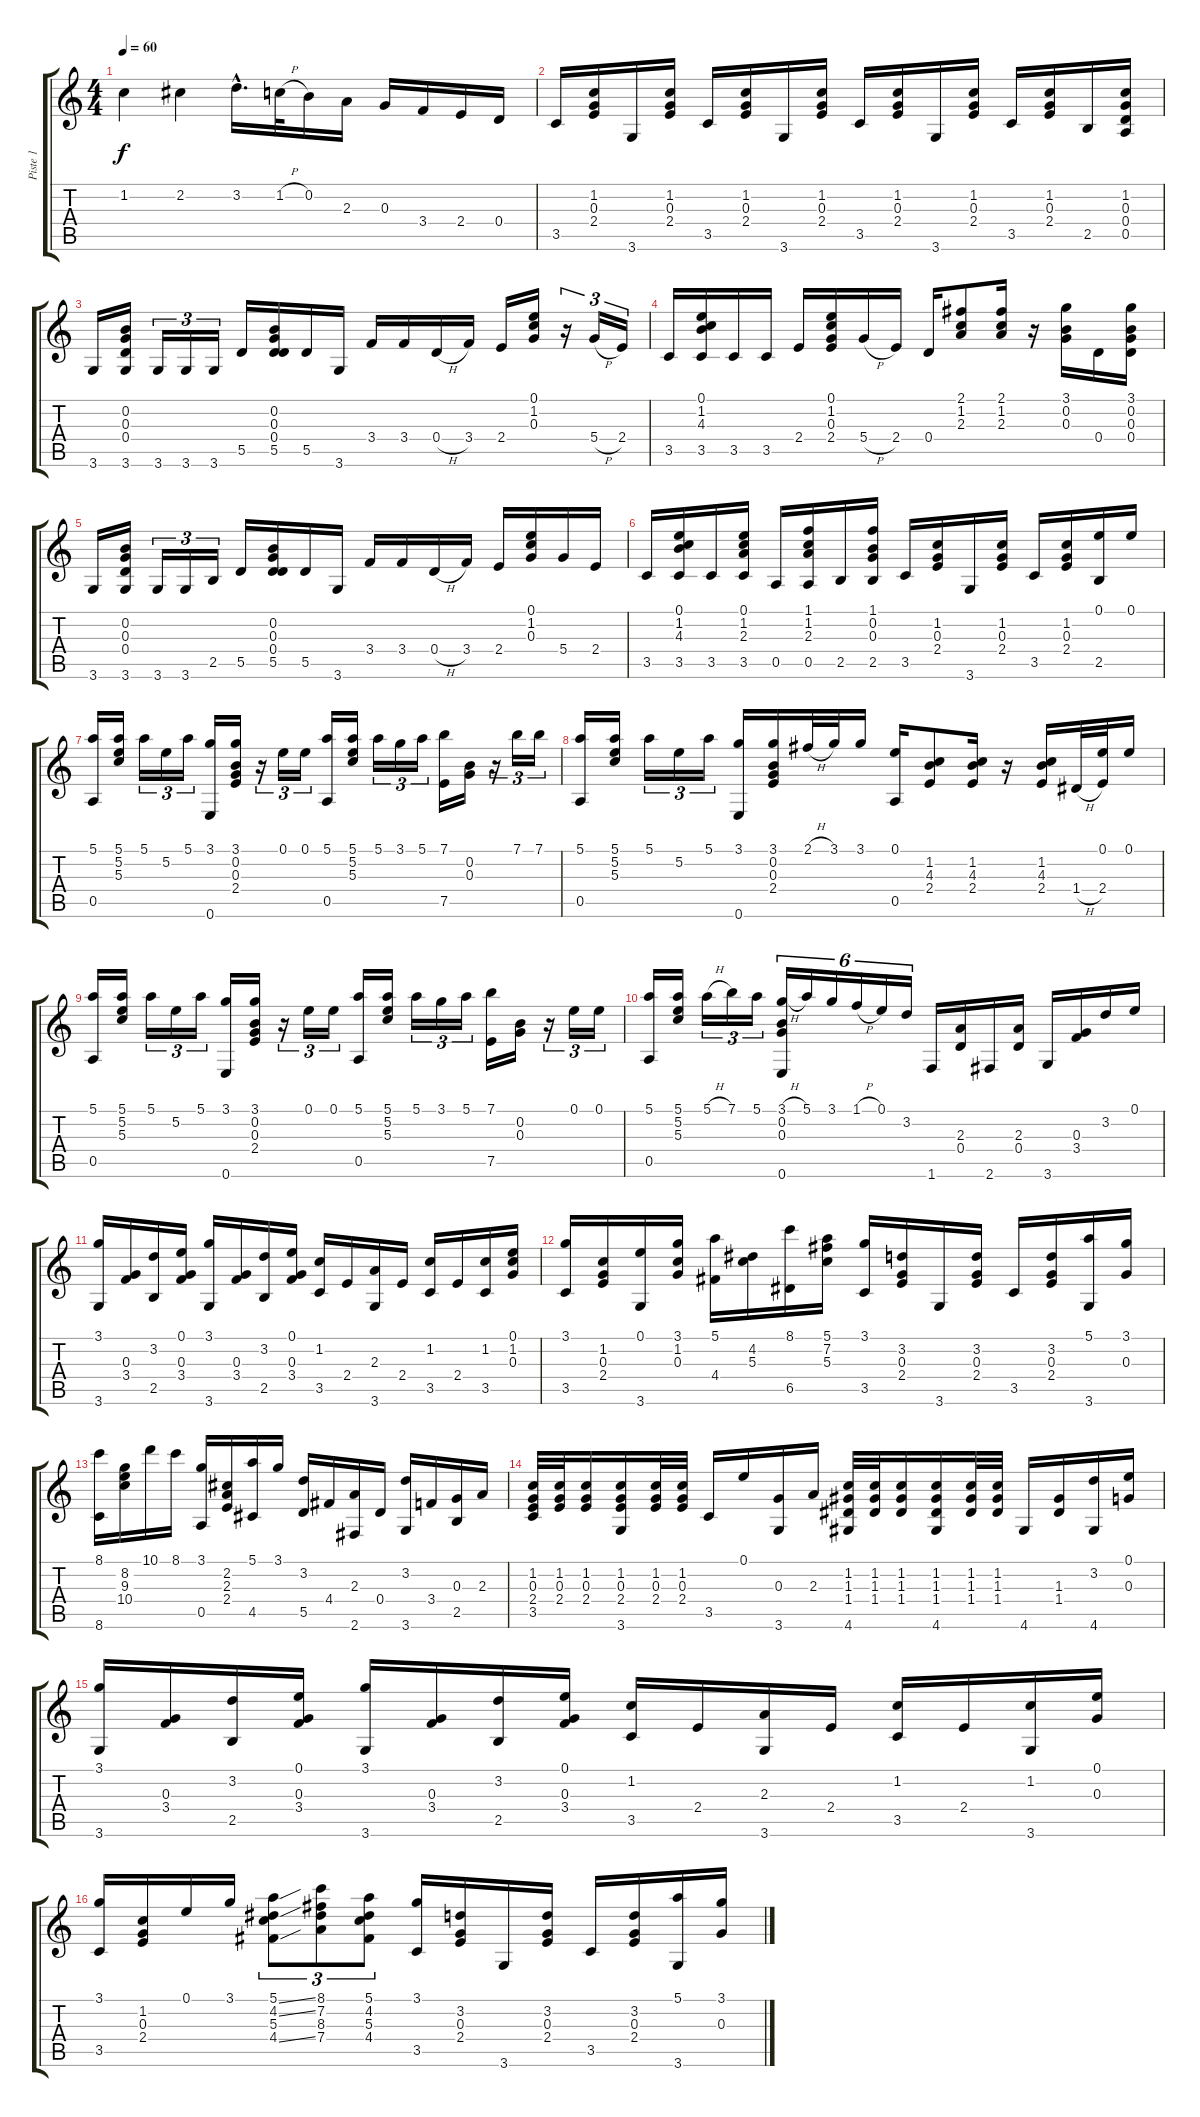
\track ("Piste 1" "Piste 1") {instrument acousticguitarnylon}
\staff {score tabs}
\tuning (E4 B3 G3 D3 A2 E2) {hide}
\ts (4 4)
\tempo 60
\clef g2
\ks c
1.2.4{dy f instrument acousticguitarnylon} 2.2.4 3.2{hac}.16{d} 1.2{h}.32 0.2.16 2.3.16 0.3.16 3.4.16 2.4.16 0.4.16 |
3.5.16 (1.2 0.3 2.4).16 3.6.16 (1.2 0.3 2.4).16 3.5.16 (1.2 0.3 2.4).16 3.6.16 (1.2 0.3 2.4).16 3.5.16 (1.2 0.3 2.4).16 3.6.16 (1.2 0.3 2.4).16 3.5.16 (1.2 0.3 2.4).16 2.5.16 (1.2 0.3 0.4 0.5).16 |
3.6.16 (0.2 0.3 0.4 3.6).16 3.6.16{tu (3 2)} 3.6.16{tu (3 2)} 3.6.16{tu (3 2)} 5.5.16 (0.2 0.3 0.4 5.5).16 5.5.16 3.6.16 3.4.16 3.4.16 0.4{h}.16 3.4.16 2.4.16 (0.1 1.2 0.3).16 r.16{tu (3 2)} 5.4{h}.16{tu (3 2)} 2.4.16{tu (3 2)} |
3.5.16 (0.1 1.2 4.3 3.5).16 3.5.16 3.5.16 2.4.16 (0.1 1.2 0.3 2.4).16 5.4{h}.16 2.4.16 0.4.16 (2.1 1.2 2.3).8 (2.1 1.2 2.3).16 r.16 (3.1 0.2 0.3).16 0.4.16 (3.1 0.2 0.3 0.4).16 |
3.6.16 (0.2 0.3 0.4 3.6).16 3.6.16{tu (3 2)} 3.6.16{tu (3 2)} 2.5.16{tu (3 2)} 5.5.16 (0.2 0.3 0.4 5.5).16 5.5.16 3.6.16 3.4.16 3.4.16 0.4{h}.16 3.4.16 2.4.16 (0.1 1.2 0.3).16 5.4.16 2.4.16 |
3.5.16 (0.1 1.2 4.3 3.5).16 3.5.16 (0.1 1.2 2.3 3.5).16 0.5.16 (1.1 1.2 2.3 0.5).16 2.5.16 (1.1 0.2 0.3 2.5).16 3.5.16 (1.2 0.3 2.4).16 3.6.16 (1.2 0.3 2.4).16 3.5.16 (1.2 0.3 2.4).16 (0.1 2.5).16 0.1.16 |
(5.1 0.5).16 (5.1 5.2 5.3).16 5.1.16{tu (3 2)} 5.2.16{tu (3 2)} 5.1.16{tu (3 2)} (3.1 0.6).16 (3.1 0.2 0.3 2.4).16 r.16{tu (3 2)} 0.1.16{tu (3 2)} 0.1.16{tu (3 2)} (5.1 0.5).16 (5.1 5.2 5.3).16 5.1.16{tu (3 2)} 3.1.16{tu (3 2)} 5.1.16{tu (3 2)} (7.1 7.5).16 (0.2 0.3).16 r.16{tu (3 2)} 7.1.16{tu (3 2)} 7.1.16{tu (3 2)} |
(5.1 0.5).16 (5.1 5.2 5.3).16 5.1.16{tu (3 2)} 5.2.16{tu (3 2)} 5.1.16{tu (3 2)} (3.1 0.6).16 (3.1 0.2 0.3 2.4).16 2.1{h}.32 3.1.32 3.1.16 (0.1 0.5).16 (1.2 4.3 2.4).8 (1.2 4.3 2.4).16 r.16 (1.2 4.3 2.4).16 1.4{h}.32 (0.1 2.4).32 0.1.16 |
(5.1 0.5).16 (5.1 5.2 5.3).16 5.1.16{tu (3 2)} 5.2.16{tu (3 2)} 5.1.16{tu (3 2)} (3.1 0.6).16 (3.1 0.2 0.3 2.4).16 r.16{tu (3 2)} 0.1.16{tu (3 2)} 0.1.16{tu (3 2)} (5.1 0.5).16 (5.1 5.2 5.3).16 5.1.16{tu (3 2)} 3.1.16{tu (3 2)} 5.1.16{tu (3 2)} (7.1 7.5).16 (0.2 0.3).16 r.16{tu (3 2)} 0.1.16{tu (3 2)} 0.1.16{tu (3 2)} |
(5.1 0.5).16 (5.1 5.2 5.3).16 5.1{h}.16{tu (3 2)} 7.1.16{tu (3 2)} 5.1.16{tu (3 2)} (3.1{h} 0.2 0.3 0.6).16{tu (6 4)} 5.1.16{tu (6 4)} 3.1.16{tu (6 4)} 1.1{h}.16{tu (6 4)} 0.1.16{tu (6 4)} 3.2.16{tu (6 4)} 1.6.16 (2.3 0.4).16 2.6.16 (2.3 0.4).16 3.6.16 (0.3 3.4).16 3.2.16 0.1.16 |
(3.1 3.6).16 (0.3 3.4).16 (3.2 2.5).16 (0.1 0.3 3.4).16 (3.1 3.6).16 (0.3 3.4).16 (3.2 2.5).16 (0.1 0.3 3.4).16 (1.2 3.5).16 2.4.16 (2.3 3.6).16 2.4.16 (1.2 3.5).16 2.4.16 (1.2 3.5).16 (0.1 1.2 0.3).16 |
(3.1 3.5).16 (1.2 0.3 2.4).16 (0.1 3.6).16 (3.1 1.2 0.3).16 (5.1 4.4).16 (4.2 5.3).16 (8.1 6.5).16 (5.1 7.2 5.3).16 (3.1 3.5).16 (3.2 0.3 2.4).16 3.6.16 (3.2 0.3 2.4).16 3.5.16 (3.2 0.3 2.4).16 (5.1 3.6).16 (3.1 0.3).16 |
(8.1 8.6).16 (8.2 9.3 10.4).16 10.1.16 8.1.16 (3.1 0.5).16 (2.2 2.3 2.4).16 (5.1 4.5).16 3.1.16 (3.2 5.5).16 4.4.16 (2.3 2.6).16 0.4.16 (3.2 3.6).16 3.4.16 (0.3 2.5).16 2.3.16 |
(1.2 0.3 2.4 3.5).32 (1.2 0.3 2.4).32 (1.2 0.3 2.4).16 (1.2 0.3 2.4 3.6).16 (1.2 0.3 2.4).32 (1.2 0.3 2.4).32 3.5.16 0.1.16 (0.3 3.6).16 2.3.16 (1.2 1.3 1.4 4.6).32 (1.2 1.3 1.4).32 (1.2 1.3 1.4).16 (1.2 1.3 1.4 4.6).16 (1.2 1.3 1.4).32 (1.2 1.3 1.4).32 4.6.16 (1.3 1.4).16 (3.2 4.6).16 (0.1 0.3).16 |
(3.1 3.6).16 (0.3 3.4).16 (3.2 2.5).16 (0.1 0.3 3.4).16 (3.1 3.6).16 (0.3 3.4).16 (3.2 2.5).16 (0.1 0.3 3.4).16 (1.2 3.5).16 2.4.16 (2.3 3.6).16 2.4.16 (1.2 3.5).16 2.4.16 (1.2 3.6).16 (0.1 0.3).16 |
(3.1 3.5).16 (1.2 0.3 2.4).16 0.1.16 3.1.16 (5.1{ss} 4.2{ss} 5.3 4.4{ss}).8{tu (3 2)} (8.1 7.2 8.3 7.4).8{tu (3 2)} (5.1 4.2 5.3 4.4).8{tu (3 2)} (3.1 3.5).16 (3.2 0.3 2.4).16 3.6.16 (3.2 0.3 2.4).16 3.5.16 (3.2 0.3 2.4).16 (5.1 3.6).16 (3.1 0.3).16
